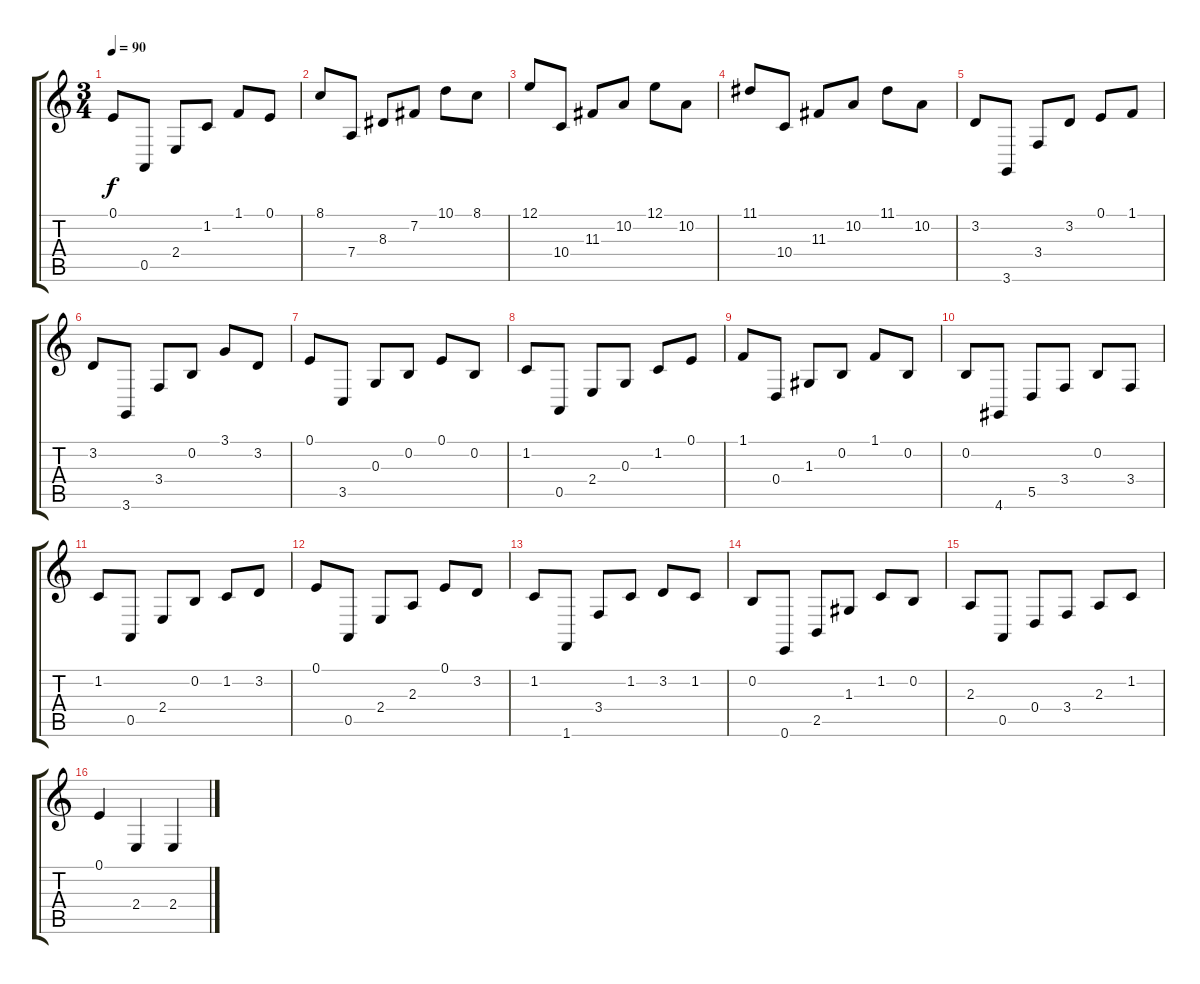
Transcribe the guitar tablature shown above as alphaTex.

\track "" {instrument orchestralharp}
\staff {score tabs}
\tuning (E4 B3 G3 D3 A2 E2) {hide}
\ts (3 4)
\tempo 90
\clef g2
\ks c
0.1.8{dy f} 0.5.8 2.4.8 1.2.8 1.1.8 0.1.8 |
8.1.8 7.4.8 8.3.8 7.2.8 10.1.8 8.1.8 |
12.1.8 10.4.8 11.3.8 10.2.8 12.1.8 10.2.8 |
11.1.8 10.4.8 11.3.8 10.2.8 11.1.8 10.2.8 |
3.2.8 3.6.8 3.4.8 3.2.8 0.1.8 1.1.8 |
3.2.8 3.6.8 3.4.8 0.2.8 3.1.8 3.2.8 |
0.1.8 3.5.8 0.3.8 0.2.8 0.1.8 0.2.8 |
1.2.8 0.5.8 2.4.8 0.3.8 1.2.8 0.1.8 |
1.1.8 0.4.8 1.3.8 0.2.8 1.1.8 0.2.8 |
0.2.8 4.6.8 5.5.8 3.4.8 0.2.8 3.4.8 |
1.2.8 0.5.8 2.4.8 0.2.8 1.2.8 3.2.8 |
0.1.8 0.5.8 2.4.8 2.3.8 0.1.8 3.2.8 |
1.2.8 1.6.8 3.4.8 1.2.8 3.2.8 1.2.8 |
0.2.8 0.6.8 2.5.8 1.3.8 1.2.8 0.2.8 |
2.3.8 0.5.8 0.4.8 3.4.8 2.3.8 1.2.8 |
0.1.4 2.4.4 2.4.4
